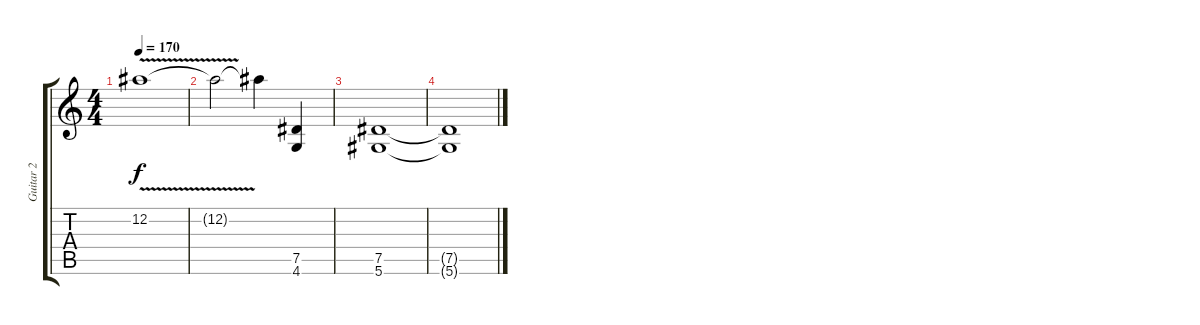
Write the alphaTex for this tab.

\track ("Guitar 2" "Guitar 2") {instrument overdrivenguitar}
\staff {score tabs}
\tuning (Eb4 Bb3 Gb3 Db3 Ab2 Eb2) {hide}
\ts (4 4)
\tempo 170
\clef g2
\ks c
12.2{v}.1{dy f} |
12.2{t}.2 12.2{t}.4 (7.5 4.6).4 |
(7.5 5.6).1 |
(7.5{t} 5.6{t}).1
